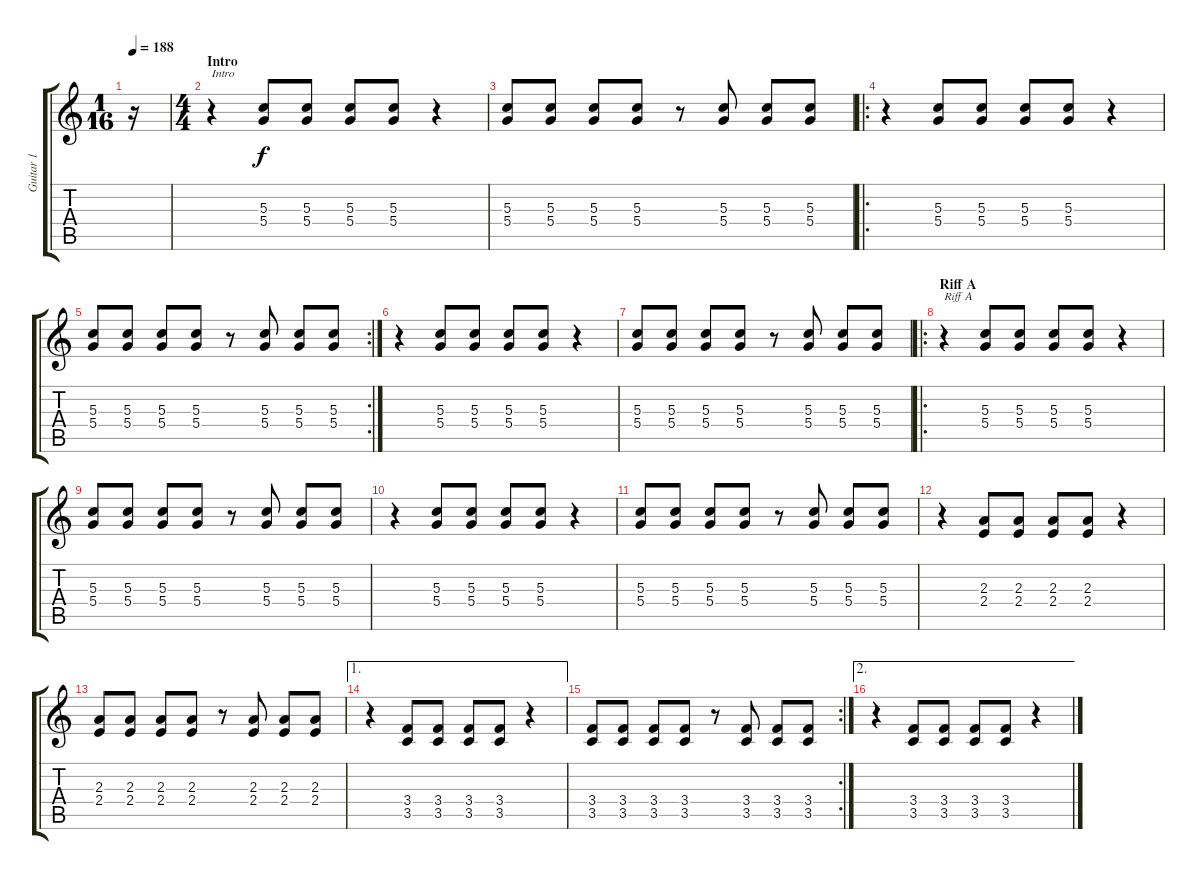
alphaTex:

\track ("Guitar 1" "Guitar 1") {instrument distortionguitar}
\staff {score tabs}
\tuning (E4 B3 G3 D3 A2 E2) {hide}
\ts (1 16)
\tempo 188
\clef g2
\ks c
r.16{dy f instrument distortionguitar} |
\ts (4 4)
\section ("" "Intro")
r.4{txt "Intro"} (5.3 5.4).8 (5.3 5.4).8 (5.3 5.4).8 (5.3 5.4).8 r.4 |
(5.3 5.4).8 (5.3 5.4).8 (5.3 5.4).8 (5.3 5.4).8 r.8 (5.3 5.4).8 (5.3 5.4).8 (5.3 5.4).8 |
\ro
r.4 (5.3 5.4).8 (5.3 5.4).8 (5.3 5.4).8 (5.3 5.4).8 r.4 |
\rc 2
(5.3 5.4).8 (5.3 5.4).8 (5.3 5.4).8 (5.3 5.4).8 r.8 (5.3 5.4).8 (5.3 5.4).8 (5.3 5.4).8 |
r.4 (5.3 5.4).8 (5.3 5.4).8 (5.3 5.4).8 (5.3 5.4).8 r.4 |
(5.3 5.4).8 (5.3 5.4).8 (5.3 5.4).8 (5.3 5.4).8 r.8 (5.3 5.4).8 (5.3 5.4).8 (5.3 5.4).8 |
\ro
\section ("" "Riff A")
r.4{txt "Riff A"} (5.3 5.4).8 (5.3 5.4).8 (5.3 5.4).8 (5.3 5.4).8 r.4 |
(5.3 5.4).8 (5.3 5.4).8 (5.3 5.4).8 (5.3 5.4).8 r.8 (5.3 5.4).8 (5.3 5.4).8 (5.3 5.4).8 |
r.4 (5.3 5.4).8 (5.3 5.4).8 (5.3 5.4).8 (5.3 5.4).8 r.4 |
(5.3 5.4).8 (5.3 5.4).8 (5.3 5.4).8 (5.3 5.4).8 r.8 (5.3 5.4).8 (5.3 5.4).8 (5.3 5.4).8 |
r.4 (2.3 2.4).8 (2.3 2.4).8 (2.3 2.4).8 (2.3 2.4).8 r.4 |
(2.3 2.4).8 (2.3 2.4).8 (2.3 2.4).8 (2.3 2.4).8 r.8 (2.3 2.4).8 (2.3 2.4).8 (2.3 2.4).8 |
\ae 1
r.4 (3.4 3.5).8 (3.4 3.5).8 (3.4 3.5).8 (3.4 3.5).8 r.4 |
\rc 2
(3.4 3.5).8 (3.4 3.5).8 (3.4 3.5).8 (3.4 3.5).8 r.8 (3.4 3.5).8 (3.4 3.5).8 (3.4 3.5).8 |
\ae 2
r.4 (3.4 3.5).8 (3.4 3.5).8 (3.4 3.5).8 (3.4 3.5).8 r.4
